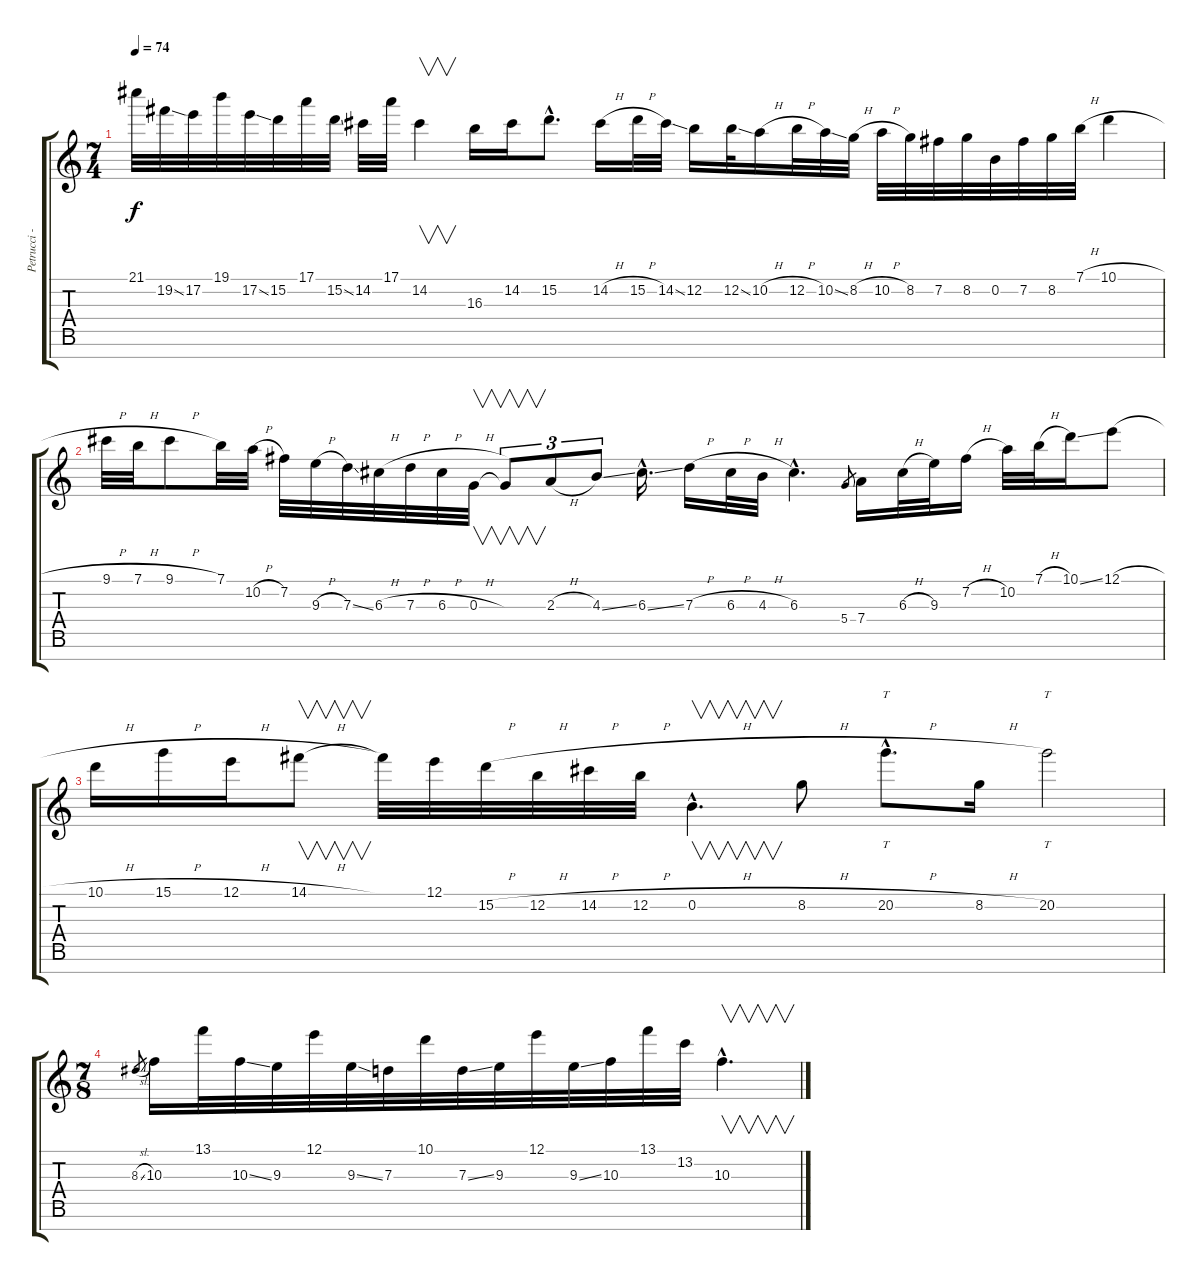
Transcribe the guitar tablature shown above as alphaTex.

\track ("Petrucci - Distortion 7st." "Petrucci -") {instrument overdrivenguitar}
\staff {score tabs}
\tuning (E4 B3 G3 D3 A2 E2 B1) {hide}
\ts (7 4)
\tempo 74
\clef g2
\ks c
21.1.32{dy f} 19.2{ss}.32 17.2.32 19.1.32 17.2{ss}.32 15.2.32 17.1.32 15.2{ss}.32 14.2.32 17.1.32 14.2.4{v} 16.3.16 14.2.16 15.2{hac}.8{d} 14.2{h}.16 15.2{h}.32 14.2{ss}.32 12.2.16 12.2{ss}.32 10.2{h}.16 12.2{h}.32 10.2{ss}.32 8.2{h}.32 10.2{h}.32 8.2.32 7.2.32 8.2.32 0.2.32 7.2.32 8.2.32 7.1{h}.32 10.1{h}.4 |
9.1{h}.32 7.1{h}.32 9.1{h}.8 7.1.32 10.2{h}.32 7.2.32 9.3{h}.32 7.3{ss}.32 6.3{h}.32 7.3{h}.32 6.3{h}.32 0.3{h}.32{v} 0.3{t}.8{v tu (3 2)} 2.3{h}.8{tu (3 2)} 4.3{ss}.8{tu (3 2)} 6.3{ss hac}.16{d} 7.3{h}.16 6.3{h}.32 4.3{h}.32 6.3{hac}.4{d} 5.4.8{gr} 7.4.16 6.3{h}.32 9.3.32 7.2{h}.16 10.2.32 7.1{h}.32 10.1{ss}.16 12.1{h}.8 |
10.1{h}.16 15.1{h}.16 12.1{h}.16 14.1{h}.8{v} 14.1{t}.32 12.1.32 15.2{h}.32 12.2{h}.32 14.2{h}.32 12.2{h}.32 0.2{h hac}.4{v d} 8.2{h}.8 20.2{h hac}.8{tt d} 8.2{h}.16 20.2.2{tt} |
\ts (7 8)
8.3{sl}.8{gr} 10.3.16 13.1.32 10.3{ss}.32 9.3.32 12.1.32 9.3{ss}.32 7.3.32 10.1.32 7.3{ss}.32 9.3.32 12.1.32 9.3{ss}.32 10.3.32 13.1.32 13.2.32 10.3{hac}.4{v d}
